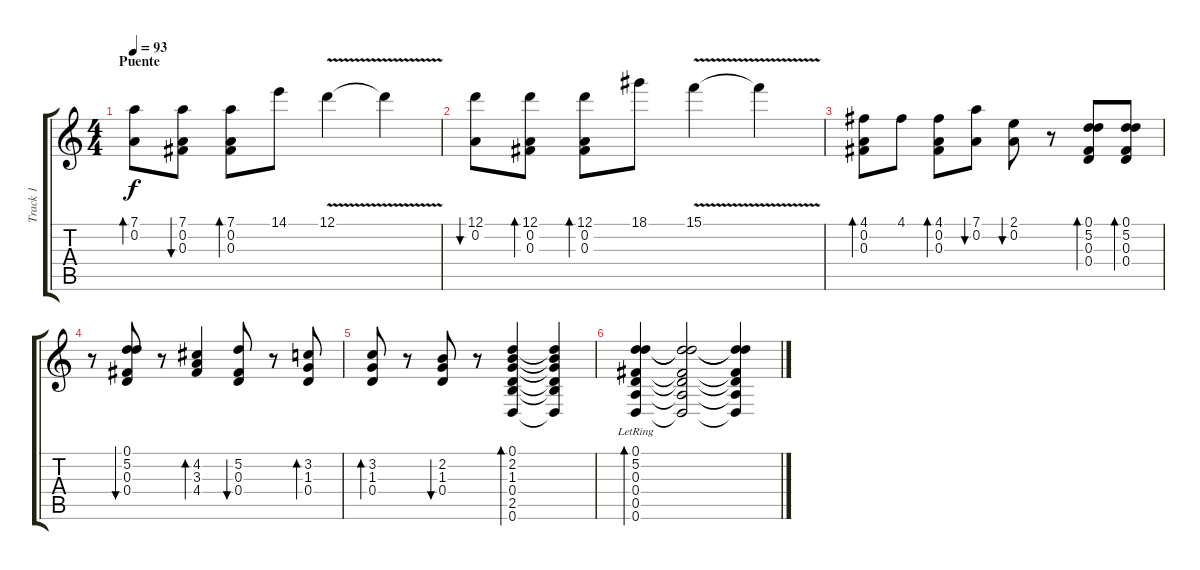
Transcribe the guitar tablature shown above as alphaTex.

\track ("Track 1" "Track 1") {instrument electricguitarjazz bank 4}
\staff {score tabs}
\tuning (D4 A3 Gb3 D3 A2 D2) {hide}
\ts (4 4)
\section ("" "Puente")
\tempo 93
\clef g2
\ks c
(7.1 0.2).8{bd 60 dy f} (7.1 0.2 0.3).8{bu 60} (7.1 0.2 0.3).8{bd 60} 14.1.8 12.1{v}.4 12.1{t}.4 |
(12.1 0.2).8{bu 60} (12.1 0.2 0.3).8{bd 60} (12.1 0.2 0.3).8{bd 60} 18.1.8 15.1{v}.4 15.1{t}.4 |
(4.1 0.2 0.3).8{bd 60} 4.1.8 (4.1 0.2 0.3).8{bd 60} (7.1 0.2).8{bu 60} (2.1 0.2).8{bu 60} r.8 (0.1 5.2 0.3 0.4).8{bd 60} (0.1 5.2 0.3 0.4).8{bd 60} |
r.8 (0.1 5.2 0.3 0.4).8{bu 60} r.8 (4.2 3.3 4.4).4{bd 60} (5.2 0.3 0.4).8{bu 60} r.8 (3.2 1.3 0.4).8{bd 60} |
(3.2 1.3 0.4).8{bd 60} r.8 (2.2 1.3 0.4).8{bu 60} r.8 (0.1 2.2 1.3 0.4 2.5 0.6).4{bd 120} (0.1{t} 2.2{t} 1.3{t} 0.4{t} 2.5{t} 0.6{t}).4 |
(0.1 5.2 0.3{lr} 0.4 0.5 0.6).4{bd 240} (0.1{t} 5.2{t} 0.3{t} 0.4{t} 0.5{t} 0.6{t}).2 (0.1{t} 5.2{t} 0.3{t} 0.4{t} 0.5{t} 0.6{t}).4
